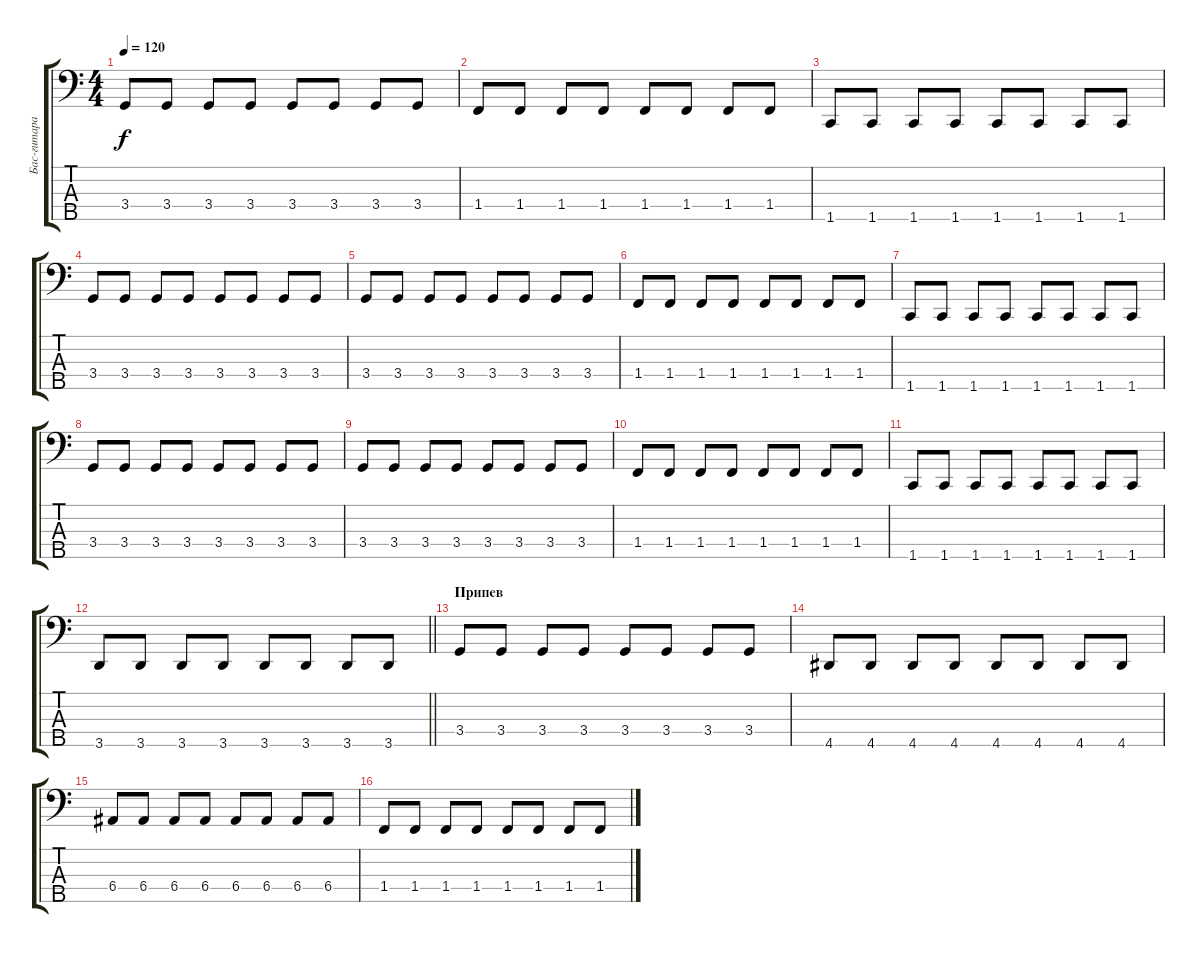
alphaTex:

\track ("Бас-гитара" "Бас-гитара") {instrument electricbassfinger}
\staff {score tabs}
\tuning (G2 D2 A1 E1 B0) {hide}
\ts (4 4)
\tempo 120
\clef f4
\ks c
3.4.8{dy f} 3.4.8 3.4.8 3.4.8 3.4.8 3.4.8 3.4.8 3.4.8 |
1.4.8 1.4.8 1.4.8 1.4.8 1.4.8 1.4.8 1.4.8 1.4.8 |
1.5.8 1.5.8 1.5.8 1.5.8 1.5.8 1.5.8 1.5.8 1.5.8 |
3.4.8 3.4.8 3.4.8 3.4.8 3.4.8 3.4.8 3.4.8 3.4.8 |
3.4.8 3.4.8 3.4.8 3.4.8 3.4.8 3.4.8 3.4.8 3.4.8 |
1.4.8 1.4.8 1.4.8 1.4.8 1.4.8 1.4.8 1.4.8 1.4.8 |
1.5.8 1.5.8 1.5.8 1.5.8 1.5.8 1.5.8 1.5.8 1.5.8 |
3.4.8 3.4.8 3.4.8 3.4.8 3.4.8 3.4.8 3.4.8 3.4.8 |
3.4.8 3.4.8 3.4.8 3.4.8 3.4.8 3.4.8 3.4.8 3.4.8 |
1.4.8 1.4.8 1.4.8 1.4.8 1.4.8 1.4.8 1.4.8 1.4.8 |
1.5.8 1.5.8 1.5.8 1.5.8 1.5.8 1.5.8 1.5.8 1.5.8 |
\barLineRight lightlight
3.5.8 3.5.8 3.5.8 3.5.8 3.5.8 3.5.8 3.5.8 3.5.8 |
\section ("" "Припев")
3.4.8 3.4.8 3.4.8 3.4.8 3.4.8 3.4.8 3.4.8 3.4.8 |
4.5.8 4.5.8 4.5.8 4.5.8 4.5.8 4.5.8 4.5.8 4.5.8 |
6.4.8 6.4.8 6.4.8 6.4.8 6.4.8 6.4.8 6.4.8 6.4.8 |
1.4.8 1.4.8 1.4.8 1.4.8 1.4.8 1.4.8 1.4.8 1.4.8
